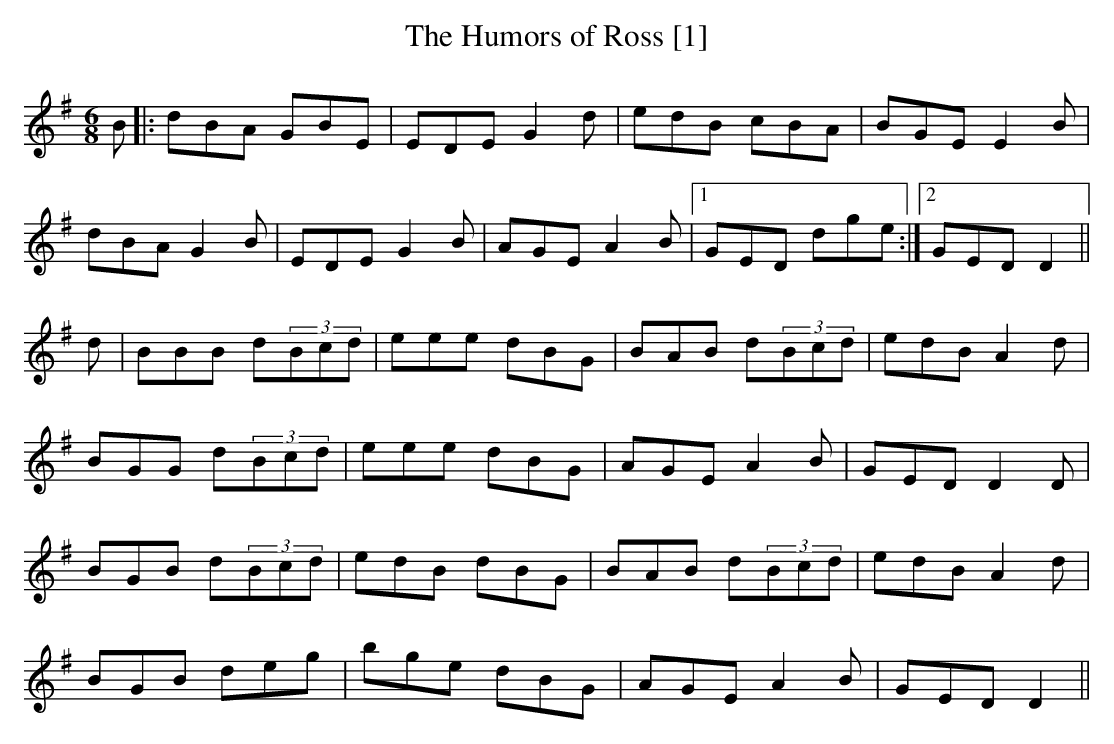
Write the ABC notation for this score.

X:1
T:Humors of Ross [1], The
M:6/8
L:1/8
K:Emin
B|:dBA GBE|EDE G2d|edB cBA|BGE E2B|
dBA G2B|EDE G2B|AGE A2B|1 GED dge:|2 GED D2||
d|BBB d(3Bcd|eee dBG|BAB d(3Bcd|edB A2d|
BGG d(3Bcd|eee dBG|AGE A2B|GED D2D|
BGB d(3Bcd|edB dBG|BAB d(3Bcd|edB A2d|
BGB deg|bge dBG|AGE A2B|GED D2||
